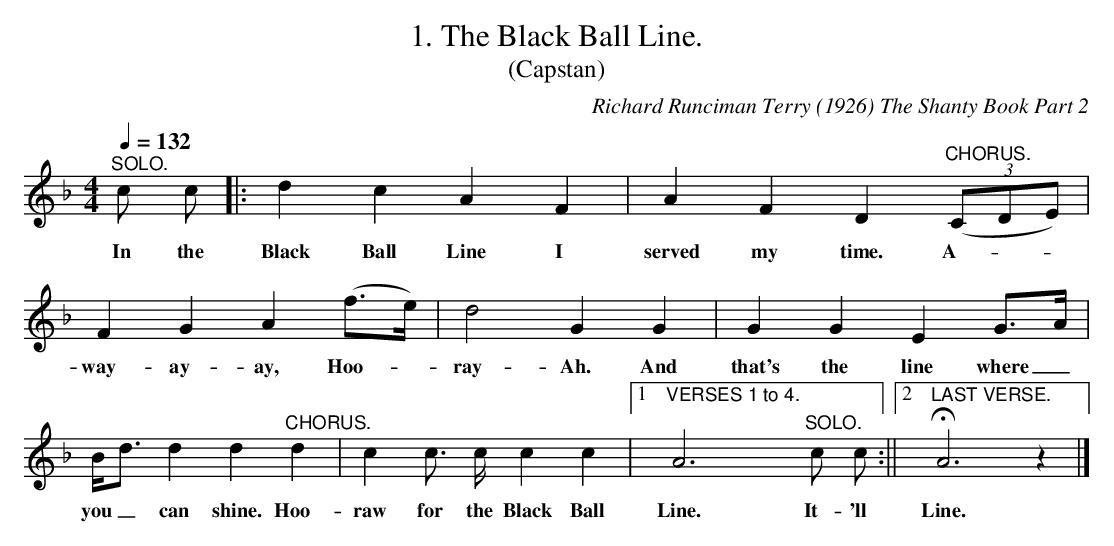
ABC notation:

X:1
T:1. The Black Ball Line.
T:(Capstan)
C:Richard Runciman Terry (1926) The Shanty Book Part 2
L:1/8
Q:1/4=132
M:4/4
K:F
"^SOLO." c c |: d2 c2 A2 F2 | A2 F2 D2 "^CHORUS." ((3CDE) | F2 G2 A2 (f>e) |
w: In the | Black Ball Line I | served my time. A-- | way-ay-ay, Hoo-|
d4 G2 G2 | G2 G2 E2 G>A | B<d d2 d2 "^CHORUS." d2 |
w: ray-Ah. And | that's the line where_ | you_ can shine. Hoo-|
c2 c> c c2 c2|1 "VERSES 1 to 4." A6 "^SOLO." c c :||2 "LAST VERSE." !fermata! A6 z2 |]
w: raw for the Black Ball | Line. It-'ll| Line.
